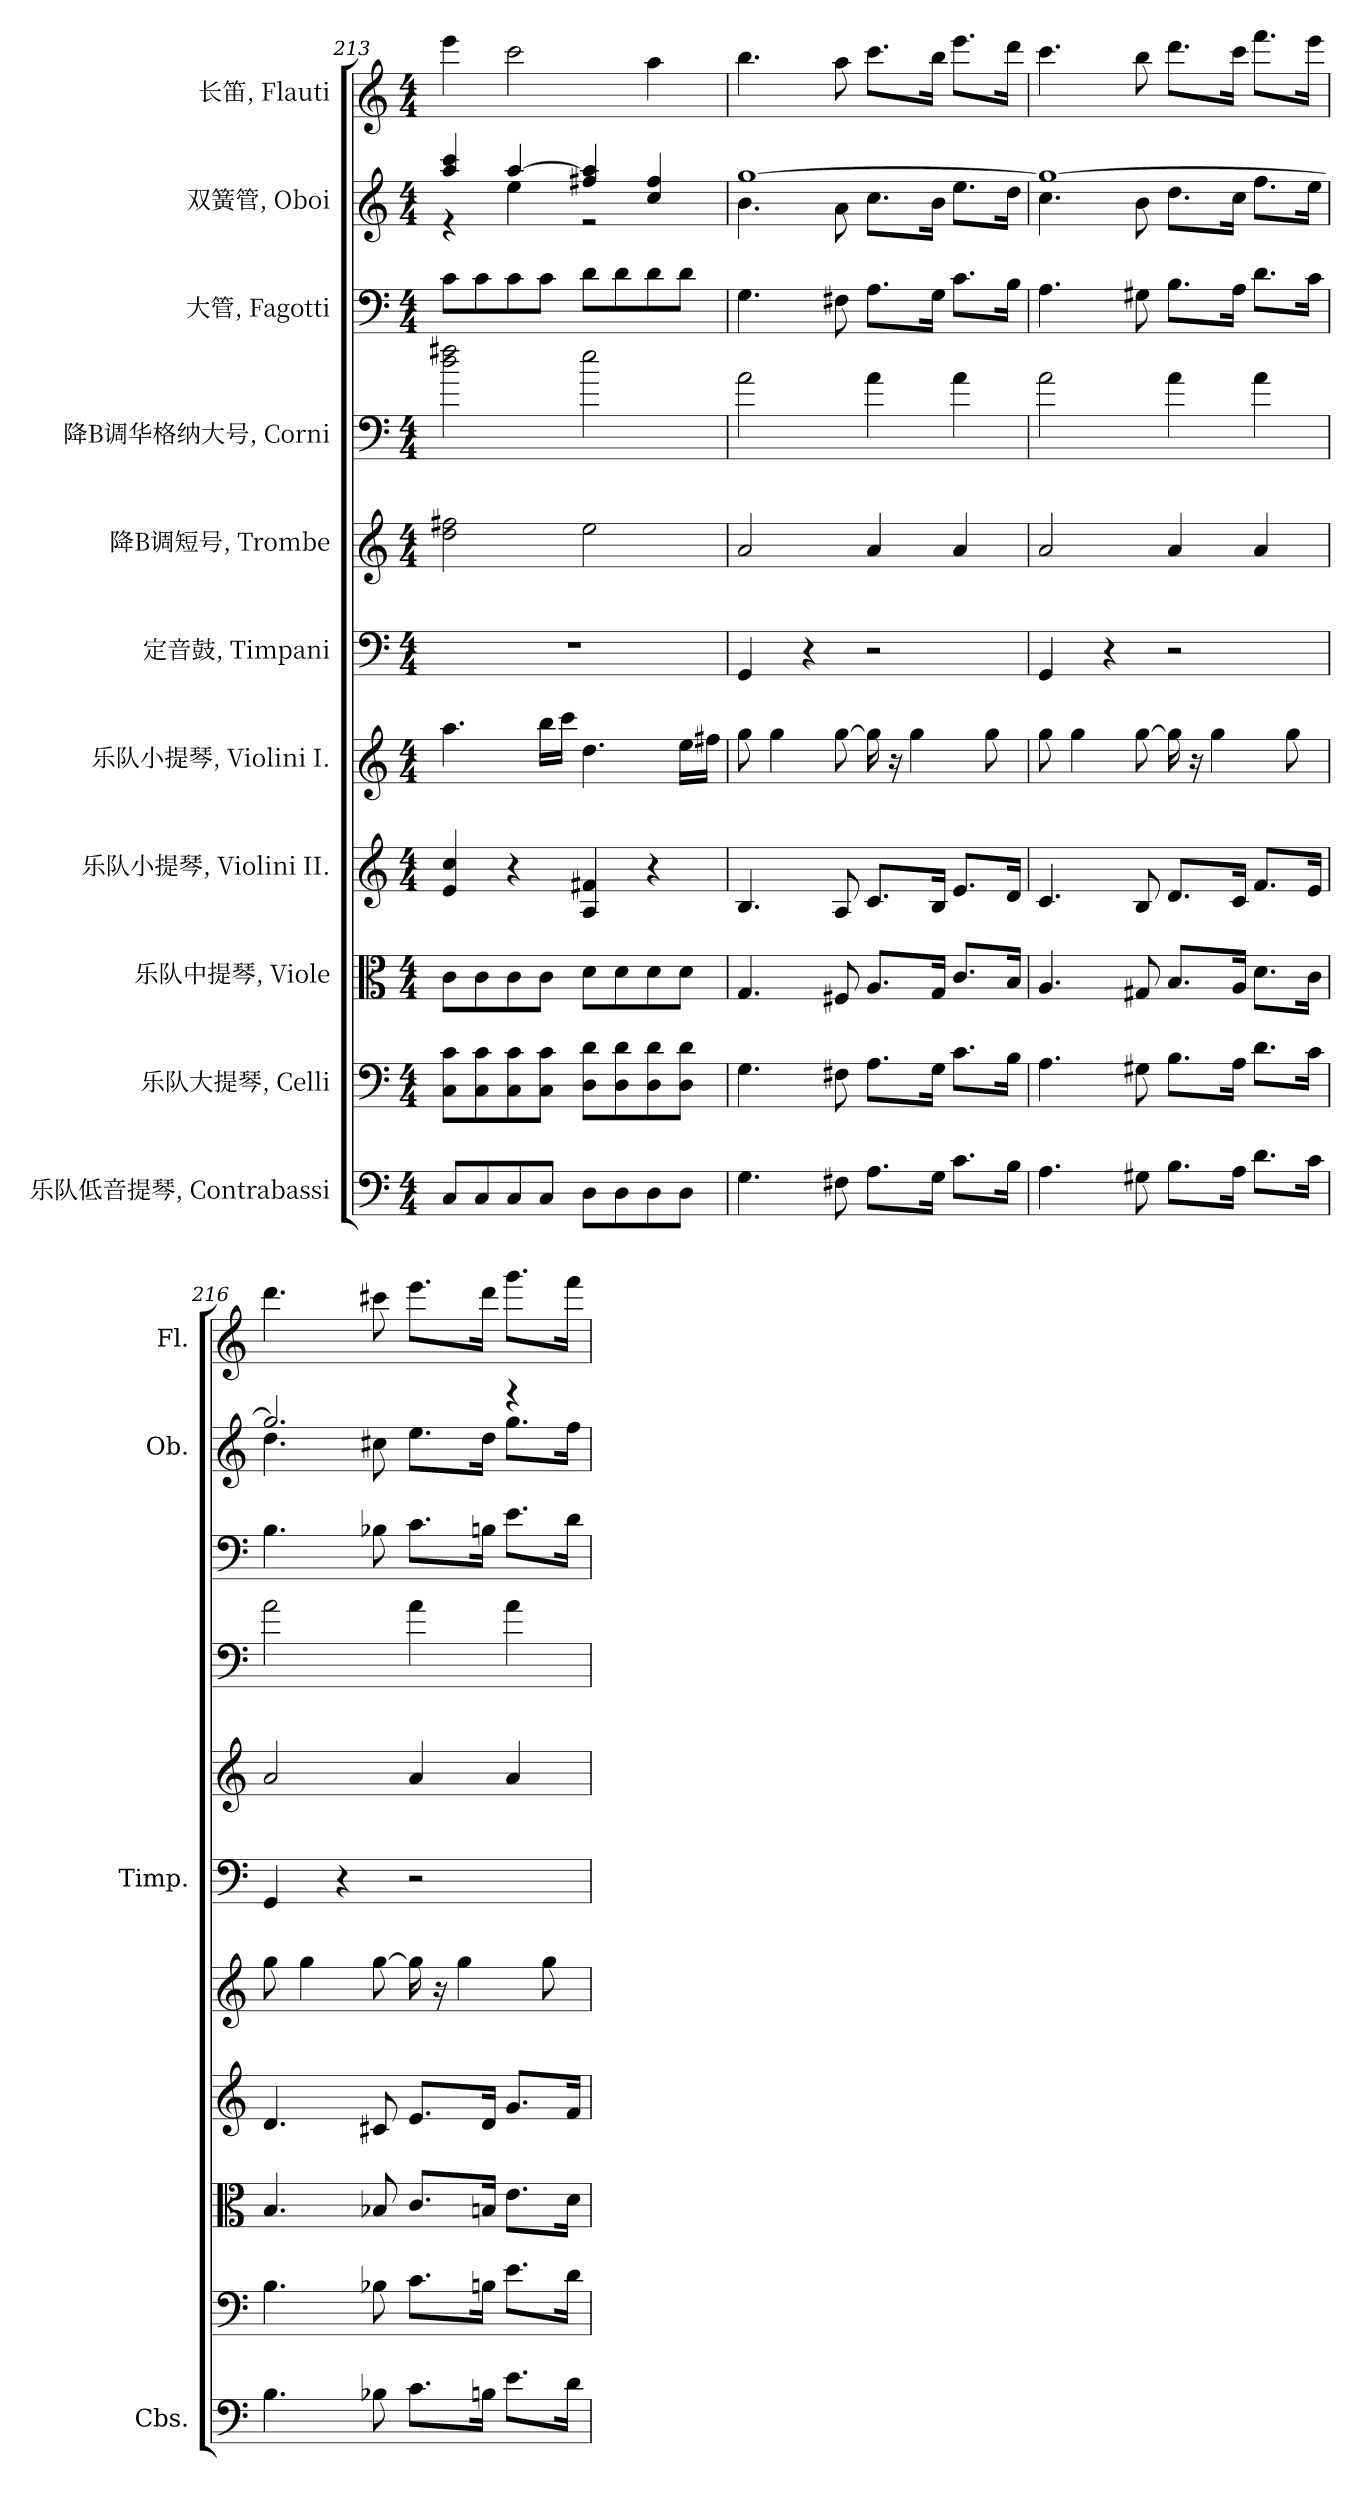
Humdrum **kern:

**kern	**kern	**kern	**kern	**kern	**kern	**kern	**kern	**kern	**kern	**kern
*part11	*part10	*part9	*part8	*part7	*part6	*part5	*part4	*part3	*part2	*part1
*staff11	*staff10	*staff9	*staff8	*staff7	*staff6	*staff5	*staff4	*staff3	*staff2	*staff1
*I"乐队低音提琴, Contrabassi	*I"乐队大提琴, Celli	*I"乐队中提琴, Viole	*I"乐队小提琴, Violini II.	*I"乐队小提琴, Violini I.	*I"定音鼓, Timpani	*I"降B调短号, Trombe	*I"降B调华格纳大号, Corni	*I"大管, Fagotti	*I"双簧管, Oboi	*I"长笛, Flauti
*I'Cbs.	*	*	*	*	*I'Timp.	*	*	*	*I'Ob.	*I'Fl.
*clefF4	*clefF4	*clefC3	*clefG2	*clefG2	*clefF4	*clefG2	*clefF4	*clefF4	*clefG2	*clefG2
*ITrd7c12	*	*	*	*	*	*ITrd1c2	*ITrd1c2	*	*	*
*k[]	*k[]	*k[]	*k[]	*k[]	*k[]	*k[b-e-]	*k[b-e-]	*k[]	*k[]	*k[]
*M4/4	*M4/4	*M4/4	*M4/4	*M4/4	*M4/4	*M4/4	*M4/4	*M4/4	*M4/4	*M4/4
=213	=213	=213	=213	=213	=213	=213	=213	=213	=213	=213
*	*	*	*	*	*	*	*	*	*^	*
8CC/L	8C\ 8c\L	8c\L	4e/ 4cc/	4.aa\	1r	2cc\ 2een\	2cc\ 2een\	8c\L	4aa/ 4ccc/	4r	4eee\
8CC/	8C\ 8c\	8c\	.	.	.	.	.	8c\	.	.	.
8CC/	8C\ 8c\	8c\	4r	.	.	.	.	8c\	[4aa/	4ee\	2ccc\
8CC/J	8C\ 8c\J	8c\J	.	16bb\LL	.	.	.	8c\J	.	.	.
.	.	.	.	16ccc\JJ	.	.	.	.	.	.	.
8DD\L	8D\ 8d\L	8d\L	4A/ 4f#X/	4.dd\	.	2dd\	2dd\	8d\L	4ff#X/ 4aa/]	2r	.
8DD\	8D\ 8d\	8d\	.	.	.	.	.	8d\	.	.	.
8DD\	8D\ 8d\	8d\	4r	.	.	.	.	8d\	4cc/ 4ff#/	.	4aa\
8DD\J	8D\ 8d\J	8d\J	.	16ee\LL	.	.	.	8d\J	.	.	.
.	.	.	.	16ff#X\JJ	.	.	.	.	.	.	.
!!LO:PB:g=z
=214	=214	=214	=214	=214	=214	=214	=214	=214	=214	=214	=214
4.GG\	4.G\	4.G/	4.B/	8gg\	4GG/	2g/	2g\	4.G\	[1gg	4.b\	4.bb\
.	.	.	.	4gg\	.	.	.	.	.	.	.
.	.	.	.	.	4r	.	.	.	.	.	.
8FF#X\	8F#X\	8F#X/	8A/	[8gg\	.	.	.	8F#X\	.	8a\	8aa\
8.AA\L	8.A\L	8.A/L	8.c/L	16gg\]	2r	4g/	4g\	8.A\L	.	8.cc\L	8.ccc\L
.	.	.	.	16r	.	.	.	.	.	.	.
.	.	.	.	4gg\	.	.	.	.	.	.	.
16GG\Jk	16G\Jk	16G/Jk	16B/Jk	.	.	.	.	16G\Jk	.	16b\Jk	16bb\Jk
8.C\L	8.c\L	8.c/L	8.e/L	.	.	4g/	4g\	8.c\L	.	8.ee\L	8.eee\L
.	.	.	.	8gg\	.	.	.	.	.	.	.
16BB\Jk	16B\Jk	16B/Jk	16d/Jk	.	.	.	.	16B\Jk	.	16dd\Jk	16ddd\Jk
=215	=215	=215	=215	=215	=215	=215	=215	=215	=215	=215	=215
4.AA\	4.A\	4.A/	4.c/	8gg\	4GG/	2g/	2g\	4.A\	1gg_	4.cc\	4.ccc\
.	.	.	.	4gg\	.	.	.	.	.	.	.
.	.	.	.	.	4r	.	.	.	.	.	.
8GG#X\	8G#X\	8G#X/	8B/	[8gg\	.	.	.	8G#X\	.	8b\	8bb\
8.BB\L	8.B\L	8.B/L	8.d/L	16gg\]	2r	4g/	4g\	8.B\L	.	8.dd\L	8.ddd\L
.	.	.	.	16r	.	.	.	.	.	.	.
.	.	.	.	4gg\	.	.	.	.	.	.	.
16AA\Jk	16A\Jk	16A/Jk	16c/Jk	.	.	.	.	16A\Jk	.	16cc\Jk	16ccc\Jk
8.D\L	8.d\L	8.d\L	8.f/L	.	.	4g/	4g\	8.d\L	.	8.ff\L	8.fff\L
.	.	.	.	8gg\	.	.	.	.	.	.	.
16C\Jk	16c\Jk	16c\Jk	16e/Jk	.	.	.	.	16c\Jk	.	16ee\Jk	16eee\Jk
=216	=216	=216	=216	=216	=216	=216	=216	=216	=216	=216	=216
4.BB\	4.B\	4.B/	4.d/	8gg\	4GG/	2g/	2g\	4.B\	2.gg/]	4.dd\	4.ddd\
.	.	.	.	4gg\	.	.	.	.	.	.	.
.	.	.	.	.	4r	.	.	.	.	.	.
8BB-X\	8B-X\	8B-X/	8c#X/	[8gg\	.	.	.	8B-X\	.	8cc#X\	8ccc#X\
8.C\L	8.c\L	8.c/L	8.e/L	16gg\]	2r	4g/	4g\	8.c\L	.	8.ee\L	8.eee\L
.	.	.	.	16r	.	.	.	.	.	.	.
.	.	.	.	4gg\	.	.	.	.	.	.	.
16BBn\Jk	16Bn\Jk	16Bn/Jk	16d/Jk	.	.	.	.	16Bn\Jk	.	16dd\Jk	16ddd\Jk
8.E\L	8.e\L	8.e\L	8.g/L	.	.	4g/	4g\	8.e\L	4r	8.gg\L	8.ggg\L
.	.	.	.	8gg\	.	.	.	.	.	.	.
16D\Jk	16d\Jk	16d\Jk	16f/Jk	.	.	.	.	16d\Jk	.	16ff\Jk	16fff\Jk
*	*	*	*	*	*	*	*	*	*v	*v	*
=	=	=	=	=	=	=	=	=	=	=
*-	*-	*-	*-	*-	*-	*-	*-	*-	*-	*-
